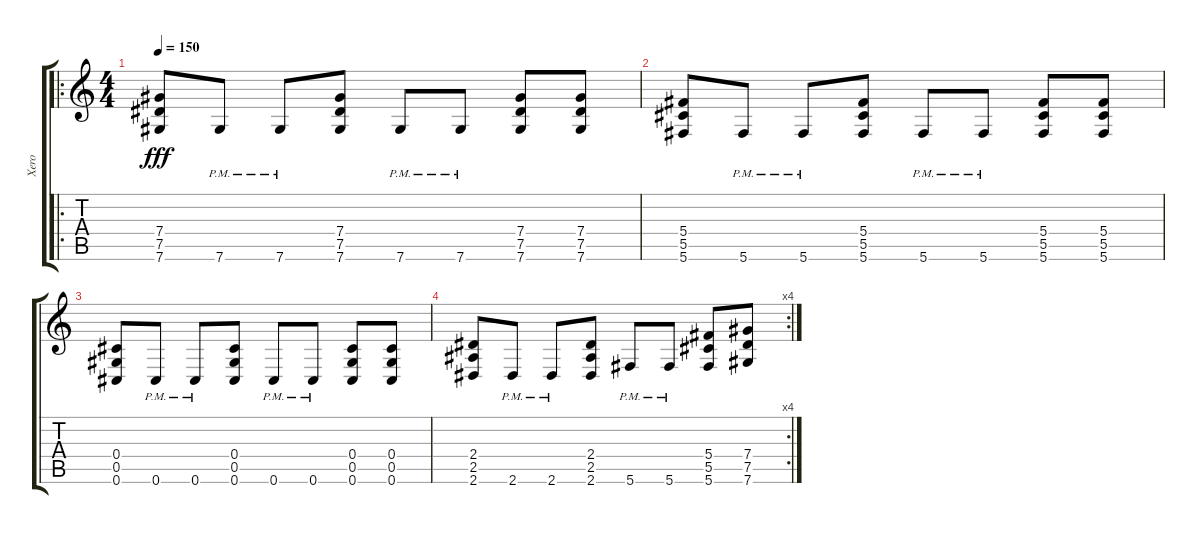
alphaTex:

\track ("Xero" "Xero") {instrument distortionguitar}
\staff {score tabs}
\tuning (Eb4 Bb3 Gb3 Db3 Ab2 Db2) {hide}
\ro
\ts (4 4)
\tempo 150
\clef g2
\ks c
(7.4 7.5 7.6).8{dy fff} 7.6{pm}.8 7.6{pm}.8 (7.4 7.5 7.6).8 7.6{pm}.8 7.6{pm}.8 (7.4 7.5 7.6).8 (7.4 7.5 7.6).8 |
(5.4 5.5 5.6).8 5.6{pm}.8 5.6{pm}.8 (5.4 5.5 5.6).8 5.6{pm}.8 5.6{pm}.8 (5.4 5.5 5.6).8 (5.4 5.5 5.6).8 |
(0.4 0.5 0.6).8 0.6{pm}.8 0.6{pm}.8 (0.4 0.5 0.6).8 0.6{pm}.8 0.6{pm}.8 (0.4 0.5 0.6).8 (0.4 0.5 0.6).8 |
\rc 4
(2.4 2.5 2.6).8 2.6{pm}.8 2.6{pm}.8 (2.4 2.5 2.6).8 5.6{pm}.8 5.6{pm}.8 (5.4 5.5 5.6).8 (7.4 7.5 7.6).8
